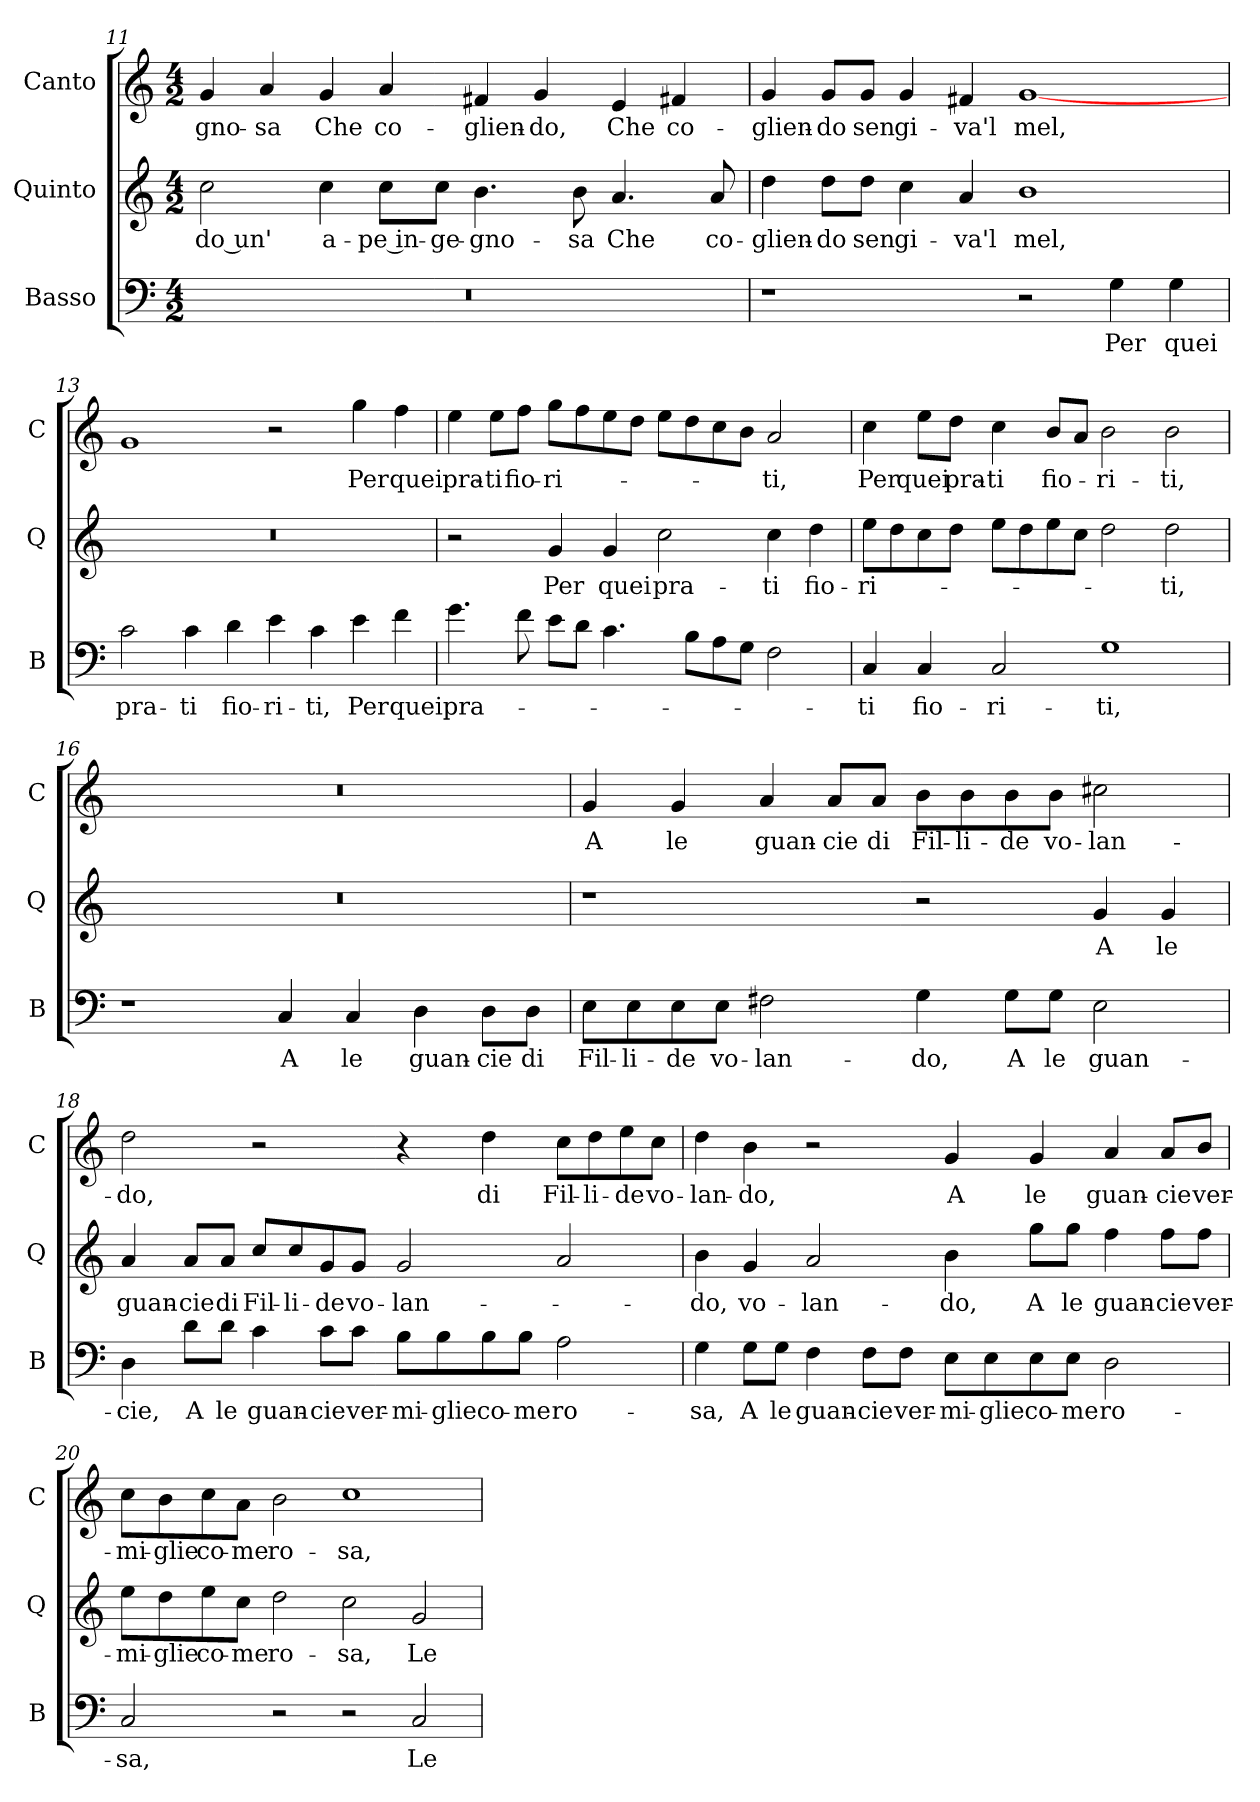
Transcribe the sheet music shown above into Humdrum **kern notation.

**kern	**text	**kern	**text	**kern	**text
*part3	*part3	*part2	*part2	*part1	*part1
*staff3	*staff3	*staff2	*staff2	*staff1	*staff1
*I"Basso	*	*I"Quinto	*	*I"Canto	*
*I'B	*	*I'Q	*	*I'C	*
*clefF4	*	*clefG2	*	*clefG2	*
*k[]	*	*k[]	*	*k[]	*
*M4/2	*	*M4/2	*	*M4/2	*
=11	=11	=11	=11	=11	=11
0r	.	2cc	-do un'	4g	-gno-
.	.	.	.	4a	-sa
.	.	4cc	a-	4g	Che
.	.	8ccL	-pe in-	4a	co-
.	.	8ccJ	-ge-	.	.
.	.	4.b	-gno-	4f#X	-glien-
.	.	.	.	4g	-do,
.	.	8b	-sa	.	.
.	.	4.a	Che	4e	Che
.	.	.	.	4f#X	co-
.	.	8a	co-	.	.
=12	=12	=12	=12	=12	=12
1r	.	4dd	-glien-	4g	-glien-
.	.	8ddL	-do	8gL	-do
.	.	8ddJ	sen	8gJ	sen
.	.	4cc	gi-	4g	gi-
.	.	4a	-va'l	4f#X	-va'l
2r	.	1b	mel,	[1g	mel,
4G	Per	.	.	.	.
4G	quei	.	.	.	.
=13	=13	=13	=13	=13	=13
2c	pra-	0r	.	1g	.
4c	-ti	.	.	.	.
4d	fio-	.	.	.	.
4e	-ri-	.	.	2r	.
4c	-ti,	.	.	.	.
4e	Per	.	.	4gg	Per
4f	quei	.	.	4ff	quei
=14	=14	=14	=14	=14	=14
4.g	pra-	2r	.	4ee	pra-
.	.	.	.	8eeL	-ti
8f	.	.	.	8ffJ	fio-
8eL	.	4g	Per	8ggL	-ri-
8dJ	.	.	.	8ff	.
4.c	.	4g	quei	8ee	.
.	.	.	.	8ddJ	.
.	.	2cc	pra-	8eeL	.
8BL	.	.	.	8dd	.
8A	.	.	.	8cc	.
8GJ	.	.	.	8bJ	.
2F	.	4cc	-ti	2a	-ti,
.	.	4dd	fio-	.	.
=15	=15	=15	=15	=15	=15
4C	-ti	8eeL	-ri-	4cc	Per
.	.	8dd	.	.	.
4C	fio-	8cc	.	8eeL	quei
.	.	8ddJ	.	8ddJ	pra-
2C	-ri-	8eeL	.	4cc	-ti
.	.	8dd	.	.	.
.	.	8ee	.	8bL	fio-
.	.	8ccJ	.	8aJ	.
1G	-ti,	2dd	.	2b	-ri-
.	.	2dd	-ti,	2b	-ti,
=16	=16	=16	=16	=16	=16
1r	.	0r	.	0r	.
4C	A	.	.	.	.
4C	le	.	.	.	.
4D	guan-	.	.	.	.
8DL	-cie	.	.	.	.
8DJ	di	.	.	.	.
=17	=17	=17	=17	=17	=17
8EL	Fil-	1r	.	4g	A
8E	-li-	.	.	.	.
8E	-de	.	.	4g	le
8EJ	vo-	.	.	.	.
2F#X	-lan-	.	.	4a	guan-
.	.	.	.	8aL	-cie
.	.	.	.	8aJ	di
4G	-do,	2r	.	8bL	Fil-
.	.	.	.	8b	-li-
8GL	A	.	.	8b	-de
8GJ	le	.	.	8bJ	vo-
2E	guan-	4g	A	2cc#X	-lan-
.	.	4g	le	.	.
=18	=18	=18	=18	=18	=18
4D	-cie,	4a	guan-	2dd	-do,
8dL	A	8aL	-cie	.	.
8dJ	le	8aJ	di	.	.
4c	guan-	8ccL	Fil-	2r	.
.	.	8cc	-li-	.	.
8cL	-cie	8g	-de	.	.
8cJ	ver-	8gJ	vo-	.	.
8BL	-mi-	2g	-lan-	4r	.
8B	-glie	.	.	.	.
8B	co-	.	.	4dd	di
8BJ	-me	.	.	.	.
2A	ro-	2a	.	8ccL	Fil-
.	.	.	.	8dd	-li-
.	.	.	.	8ee	-de
.	.	.	.	8ccJ	vo-
=19	=19	=19	=19	=19	=19
4G	-sa,	4b	-do,	4dd	-lan-
8GL	A	4g	vo-	4b	-do,
8GJ	le	.	.	.	.
4F	guan-	2a	-lan-	2r	.
8FL	-cie	.	.	.	.
8FJ	ver-	.	.	.	.
8EL	-mi-	4b	-do,	4g	A
8E	-glie	.	.	.	.
8E	co-	8ggL	A	4g	le
8EJ	-me	8ggJ	le	.	.
2D	ro-	4ff	guan-	4a	guan-
.	.	8ffL	-cie	8aL	-cie
.	.	8ffJ	ver-	8bJ	ver-
=20	=20	=20	=20	=20	=20
2C	-sa,	8eeL	-mi-	8ccL	-mi-
.	.	8dd	-glie	8b	-glie
.	.	8ee	co-	8cc	co-
.	.	8ccJ	-me	8aJ	-me
2r	.	2dd	ro-	2b	ro-
2r	.	2cc	-sa,	1cc	-sa,
2C	Le	2g	Le	.	.
=	=	=	=	=	=
*-	*-	*-	*-	*-	*-
